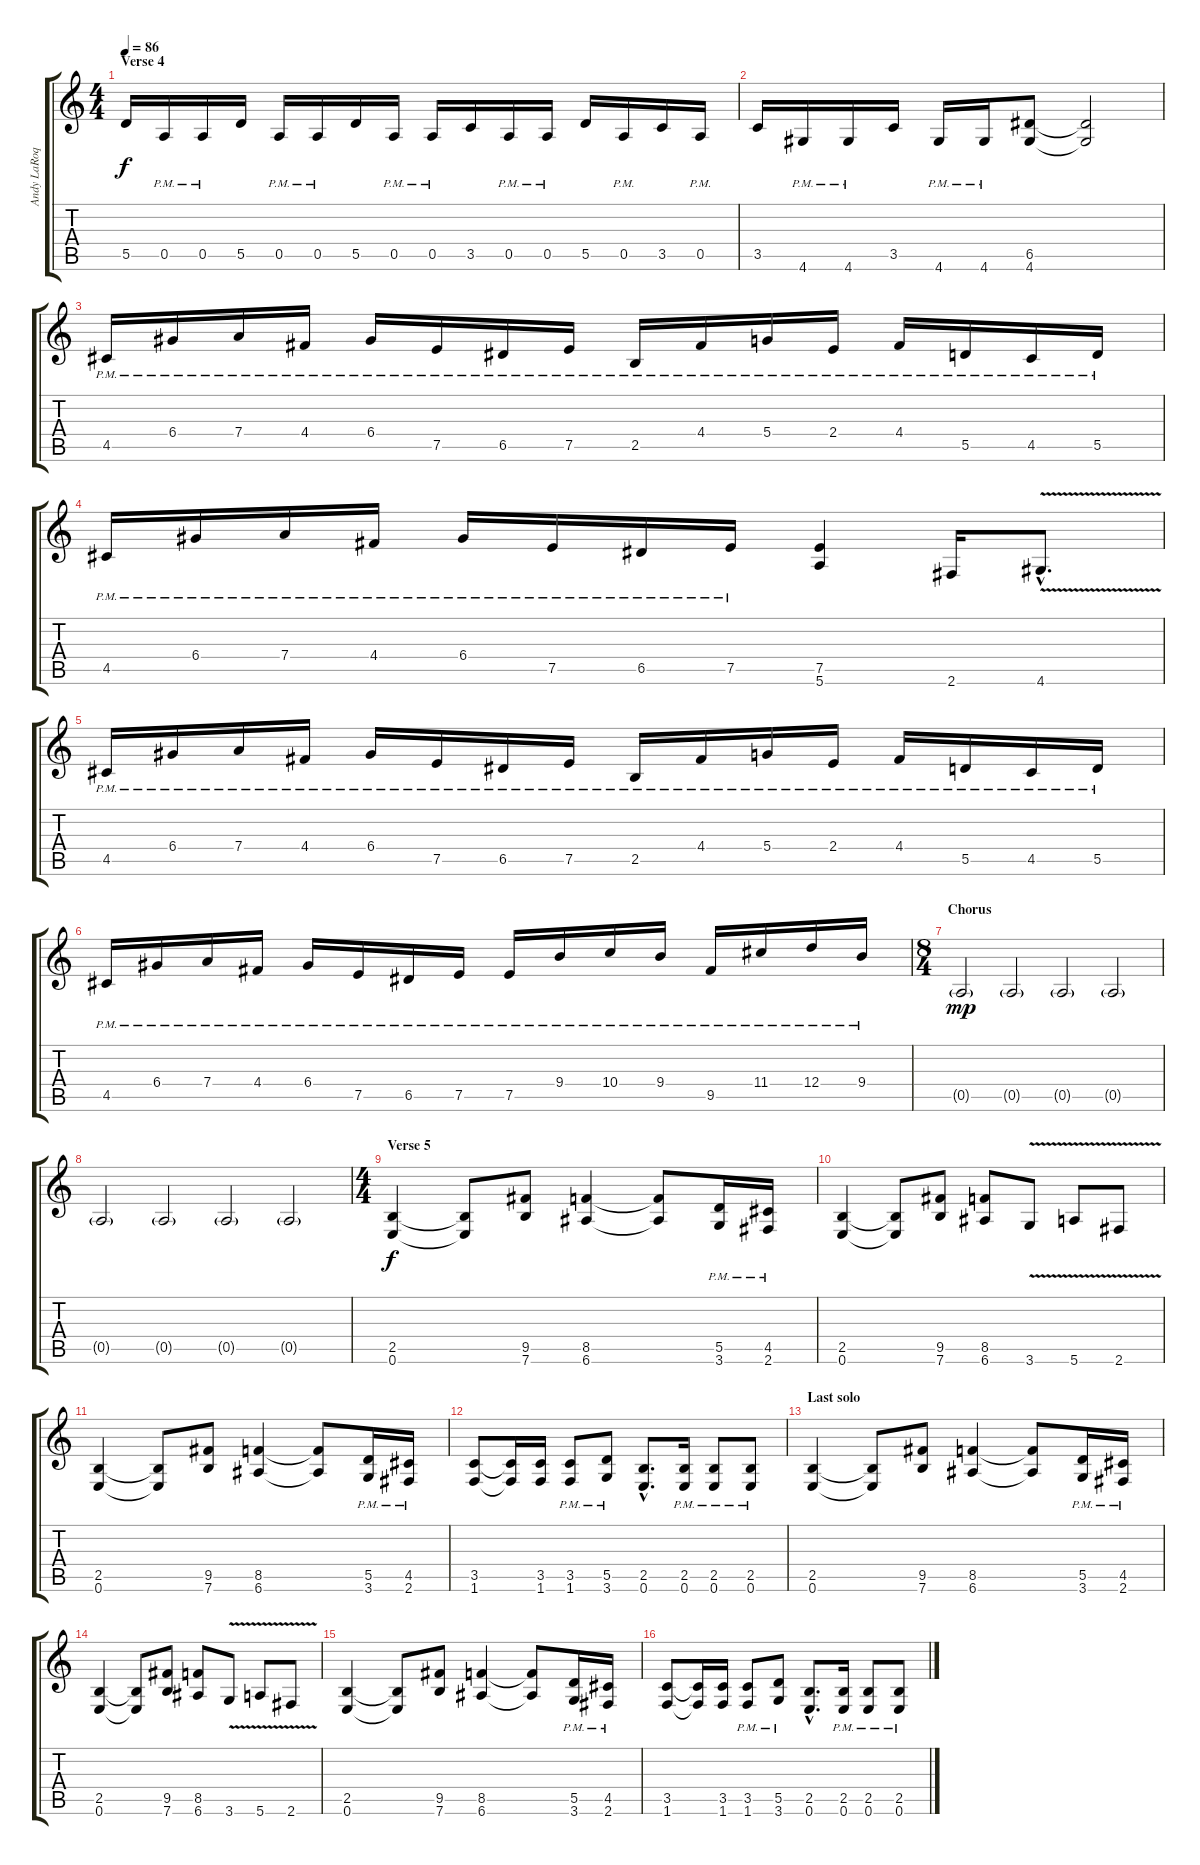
\track ("Andy LaRoque" "Andy LaRoq") {instrument overdrivenguitar}
\staff {score tabs}
\tuning (E4 B3 G3 D3 A2 E2) {hide}
\ts (4 4)
\section ("" "Verse 4")
\tempo 86
\clef g2
\ks c
5.5.16{dy f} 0.5{pm}.16 0.5{pm}.16 5.5.16 0.5{pm}.16 0.5{pm}.16 5.5.16 0.5{pm}.16 0.5{pm}.16 3.5.16 0.5{pm}.16 0.5{pm}.16 5.5.16 0.5{pm}.16 3.5.16 0.5{pm}.16 |
3.5.16 4.6{pm}.16 4.6{pm}.16 3.5.16 4.6{pm}.16 4.6{pm}.16 (6.5 4.6).8 (6.5{t} 4.6{t}).2 |
4.5{pm}.16 6.4{pm}.16 7.4{pm}.16 4.4{pm}.16 6.4{pm}.16 7.5{pm}.16 6.5{pm}.16 7.5{pm}.16 2.5{pm}.16 4.4{pm}.16 5.4{pm}.16 2.4{pm}.16 4.4{pm}.16 5.5{pm}.16 4.5{pm}.16 5.5{pm}.16 |
4.5{pm}.16 6.4{pm}.16 7.4{pm}.16 4.4{pm}.16 6.4{pm}.16 7.5{pm}.16 6.5{pm}.16 7.5{pm}.16 (7.5 5.6).4 2.6.16 4.6{v hac}.8{d} |
4.5{pm}.16 6.4{pm}.16 7.4{pm}.16 4.4{pm}.16 6.4{pm}.16 7.5{pm}.16 6.5{pm}.16 7.5{pm}.16 2.5{pm}.16 4.4{pm}.16 5.4{pm}.16 2.4{pm}.16 4.4{pm}.16 5.5{pm}.16 4.5{pm}.16 5.5{pm}.16 |
4.5{pm}.16 6.4{pm}.16 7.4{pm}.16 4.4{pm}.16 6.4{pm}.16 7.5{pm}.16 6.5{pm}.16 7.5{pm}.16 7.5{pm}.16 9.4{pm}.16 10.4{pm}.16 9.4{pm}.16 9.5{pm}.16 11.4{pm}.16 12.4{pm}.16 9.4{pm}.16 |
\ts (8 4)
\section ("" "Chorus")
0.5{g}.2{dy mp} 0.5{g}.2 0.5{g}.2 0.5{g}.2 |
0.5{g}.2 0.5{g}.2 0.5{g}.2 0.5{g}.2 |
\ts (4 4)
\section ("" "Verse 5")
(2.5 0.6).4{dy f} (2.5{t} 0.6{t}).8 (9.5 7.6).8 (8.5 6.6).4 (8.5{t} 6.6{t}).8 (5.5{pm} 3.6{pm}).16 (4.5{pm} 2.6{pm}).16 |
(2.5 0.6).4 (2.5{t} 0.6{t}).8 (9.5 7.6).8 (8.5 6.6).8 3.6{v}.8 5.6{v}.8 2.6{v}.8 |
(2.5 0.6).4 (2.5{t} 0.6{t}).8 (9.5 7.6).8 (8.5 6.6).4 (8.5{t} 6.6{t}).8 (5.5{pm} 3.6{pm}).16 (4.5{pm} 2.6{pm}).16 |
(3.5 1.6).8 (3.5{t} 1.6{t}).16 (3.5 1.6).16 (3.5{pm} 1.6{pm}).8 (5.5{pm} 3.6{pm}).8 (2.5{hac} 0.6{hac}).8{d} (2.5{pm} 0.6{pm}).16 (2.5{pm} 0.6{pm}).8 (2.5{pm} 0.6{pm}).8 |
\section ("" "Last solo")
(2.5 0.6).4 (2.5{t} 0.6{t}).8 (9.5 7.6).8 (8.5 6.6).4 (8.5{t} 6.6{t}).8 (5.5{pm} 3.6{pm}).16 (4.5{pm} 2.6{pm}).16 |
(2.5 0.6).4 (2.5{t} 0.6{t}).8 (9.5 7.6).8 (8.5 6.6).8 3.6{v}.8 5.6{v}.8 2.6{v}.8 |
(2.5 0.6).4 (2.5{t} 0.6{t}).8 (9.5 7.6).8 (8.5 6.6).4 (8.5{t} 6.6{t}).8 (5.5{pm} 3.6{pm}).16 (4.5{pm} 2.6{pm}).16 |
(3.5 1.6).8 (3.5{t} 1.6{t}).16 (3.5 1.6).16 (3.5{pm} 1.6{pm}).8 (5.5{pm} 3.6{pm}).8 (2.5{hac} 0.6{hac}).8{d} (2.5{pm} 0.6{pm}).16 (2.5{pm} 0.6{pm}).8 (2.5{pm} 0.6{pm}).8
